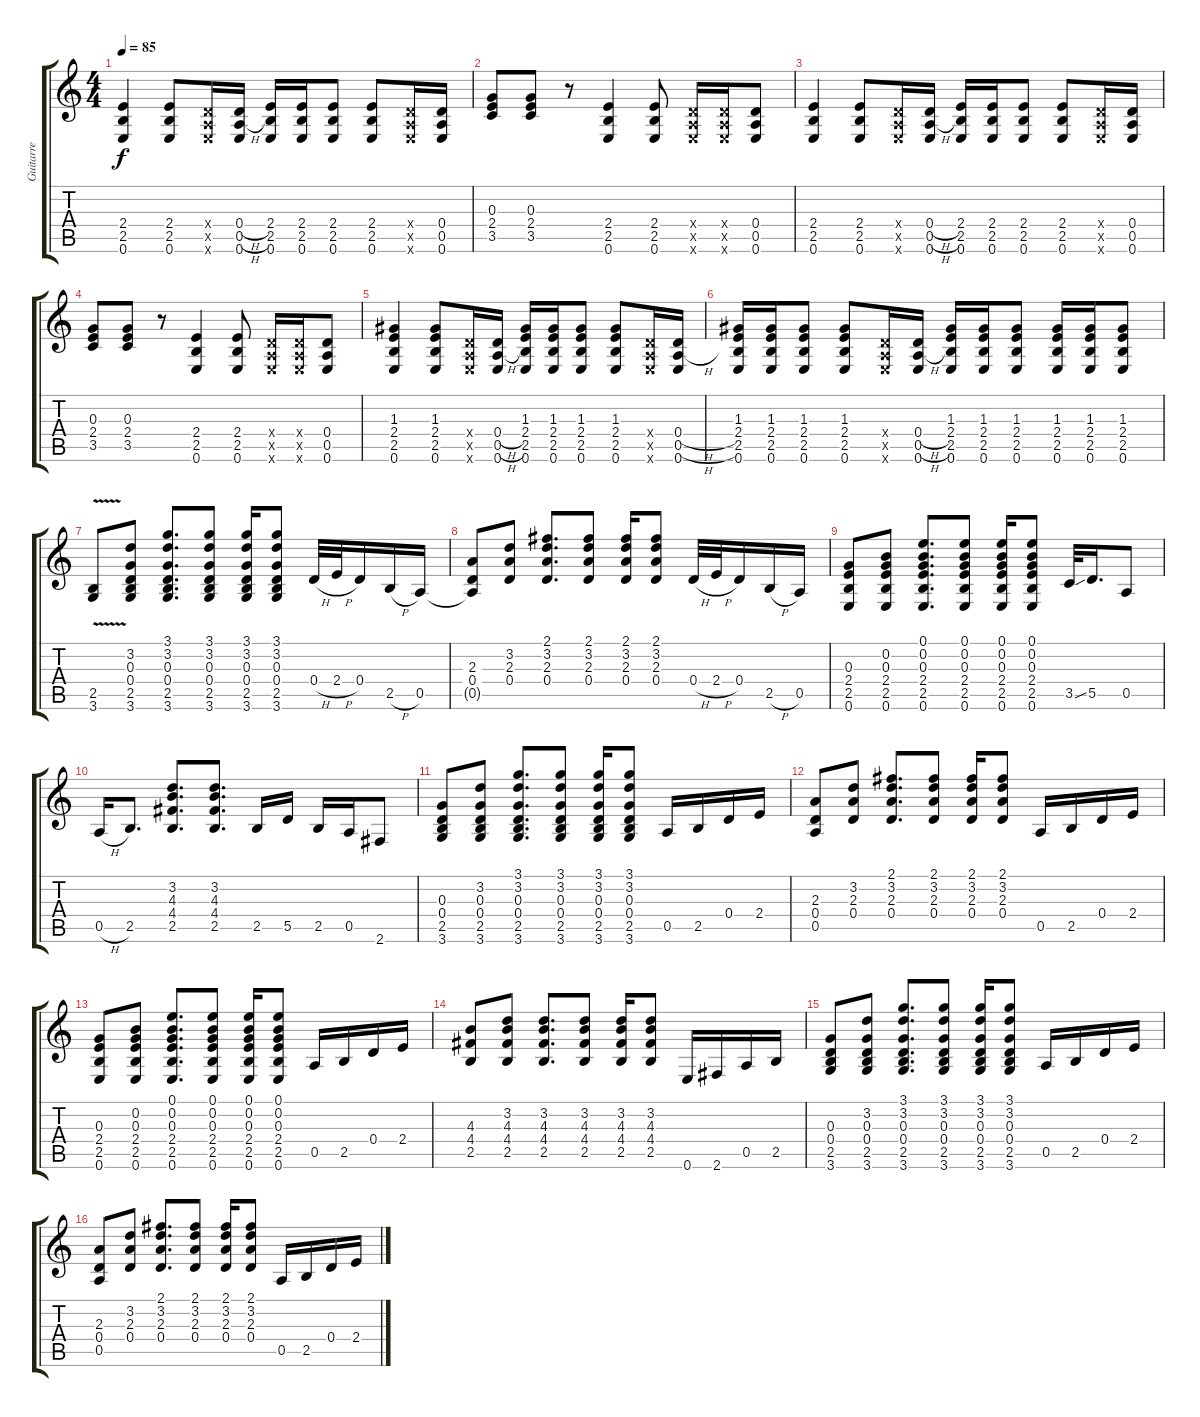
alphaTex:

\track ("Guitarre" "Guitarre") {instrument electricguitarclean}
\staff {score tabs}
\tuning (E4 B3 G3 D3 A2 E2) {hide}
\ts (4 4)
\tempo 85
\clef g2
\ks c
(2.4 2.5 0.6).4{dy f} (2.4 2.5 0.6).8 (0.4{x} 0.5{x} 0.6{x}).16 (0.4{h} 0.5{h} 0.6).16 (2.4 2.5 0.6).16 (2.4 2.5 0.6).16 (2.4 2.5 0.6).8 (2.4 2.5 0.6).8 (0.4{x} 0.5{x} 0.6{x}).16 (0.4 0.5 0.6).16 |
(0.3 2.4 3.5).8 (0.3 2.4 3.5).8 r.8 (2.4 2.5 0.6).4 (2.4 2.5 0.6).8 (0.4{x} 0.5{x} 0.6{x}).16 (0.4{x} 0.5{x} 0.6{x}).16 (0.4 0.5 0.6).8 |
(2.4 2.5 0.6).4 (2.4 2.5 0.6).8 (0.4{x} 0.5{x} 0.6{x}).16 (0.4{h} 0.5{h} 0.6).16 (2.4 2.5 0.6).16 (2.4 2.5 0.6).16 (2.4 2.5 0.6).8 (2.4 2.5 0.6).8 (0.4{x} 0.5{x} 0.6{x}).16 (0.4 0.5 0.6).16 |
(0.3 2.4 3.5).8 (0.3 2.4 3.5).8 r.8 (2.4 2.5 0.6).4 (2.4 2.5 0.6).8 (0.4{x} 0.5{x} 0.6{x}).16 (0.4{x} 0.5{x} 0.6{x}).16 (0.4 0.5 0.6).8 |
(1.3 2.4 2.5 0.6).4 (1.3 2.4 2.5 0.6).8 (0.4{x} 0.5{x} 0.6{x}).16 (0.4{h} 0.5{h} 0.6).16 (1.3 2.4 2.5 0.6).16 (1.3 2.4 2.5 0.6).16 (1.3 2.4 2.5 0.6).8 (1.3 2.4 2.5 0.6).8 (0.4{x} 0.5{x} 0.6{x}).16 (0.4{h} 0.5{h} 0.6).16 |
(1.3 2.4 2.5 0.6).16 (1.3 2.4 2.5 0.6).16 (1.3 2.4 2.5 0.6).8 (1.3 2.4 2.5 0.6).8 (0.4{x} 0.5{x} 0.6{x}).16 (0.4{h} 0.5{h} 0.6).16 (1.3 2.4 2.5 0.6).16 (1.3 2.4 2.5 0.6).16 (1.3 2.4 2.5 0.6).8 (1.3 2.4 2.5 0.6).16 (1.3 2.4 2.5 0.6).16 (1.3 2.4 2.5 0.6).8 |
(2.5 3.6{v}).8{instrument electricguitarclean} (3.2 0.3 0.4 2.5 3.6).8 (3.1 3.2 0.3 0.4 2.5 3.6).8{d} (3.1 3.2 0.3 0.4 2.5 3.6).8 (3.1 3.2 0.3 0.4 2.5 3.6).16 (3.1 3.2 0.3 0.4 2.5 3.6).8 0.4{h}.32 2.4{h}.32 0.4.16 2.5{h}.16 0.5.16 |
(2.3 0.4 0.5{t}).8 (3.2 2.3 0.4).8 (2.1 3.2 2.3 0.4).8{d} (2.1 3.2 2.3 0.4).8 (2.1 3.2 2.3 0.4).16 (2.1 3.2 2.3 0.4).8 0.4{h}.32 2.4{h}.32 0.4.16 2.5{h}.16 0.5.16 |
(0.3 2.4 2.5 0.6).8 (0.2 0.3 2.4 2.5 0.6).8 (0.1 0.2 0.3 2.4 2.5 0.6).8{d} (0.1 0.2 0.3 2.4 2.5 0.6).8 (0.1 0.2 0.3 2.4 2.5 0.6).16 (0.1 0.2 0.3 2.4 2.5 0.6).8 3.5{ss}.32 5.5.16{d} 0.5.8 |
0.5{h}.16 2.5.8{d} (3.2 4.3 4.4 2.5).8{d} (3.2 4.3 4.4 2.5).8{d} 2.5.16 5.5.16 2.5.16 0.5.16 2.6.8 |
(0.3 0.4 2.5 3.6).8 (3.2 0.3 0.4 2.5 3.6).8 (3.1 3.2 0.3 0.4 2.5 3.6).8{d} (3.1 3.2 0.3 0.4 2.5 3.6).8 (3.1 3.2 0.3 0.4 2.5 3.6).16 (3.1 3.2 0.3 0.4 2.5 3.6).8 0.5.16 2.5.16 0.4.16 2.4.16 |
(2.3 0.4 0.5).8 (3.2 2.3 0.4).8 (2.1 3.2 2.3 0.4).8{d} (2.1 3.2 2.3 0.4).8 (2.1 3.2 2.3 0.4).16 (2.1 3.2 2.3 0.4).8 0.5.16 2.5.16 0.4.16 2.4.16 |
(0.3 2.4 2.5 0.6).8 (0.2 0.3 2.4 2.5 0.6).8 (0.1 0.2 0.3 2.4 2.5 0.6).8{d} (0.1 0.2 0.3 2.4 2.5 0.6).8 (0.1 0.2 0.3 2.4 2.5 0.6).16 (0.1 0.2 0.3 2.4 2.5 0.6).8 0.5.16 2.5.16 0.4.16 2.4.16 |
(4.3 4.4 2.5).8 (3.2 4.3 4.4 2.5).8 (3.2 4.3 4.4 2.5).8{d} (3.2 4.3 4.4 2.5).8 (3.2 4.3 4.4 2.5).16 (3.2 4.3 4.4 2.5).8 0.6.16 2.6.16 0.5.16 2.5.16 |
(0.3 0.4 2.5 3.6).8 (3.2 0.3 0.4 2.5 3.6).8 (3.1 3.2 0.3 0.4 2.5 3.6).8{d} (3.1 3.2 0.3 0.4 2.5 3.6).8 (3.1 3.2 0.3 0.4 2.5 3.6).16 (3.1 3.2 0.3 0.4 2.5 3.6).8 0.5.16 2.5.16 0.4.16 2.4.16 |
(2.3 0.4 0.5).8 (3.2 2.3 0.4).8 (2.1 3.2 2.3 0.4).8{d} (2.1 3.2 2.3 0.4).8 (2.1 3.2 2.3 0.4).16 (2.1 3.2 2.3 0.4).8 0.5.16 2.5.16 0.4.16 2.4.16
